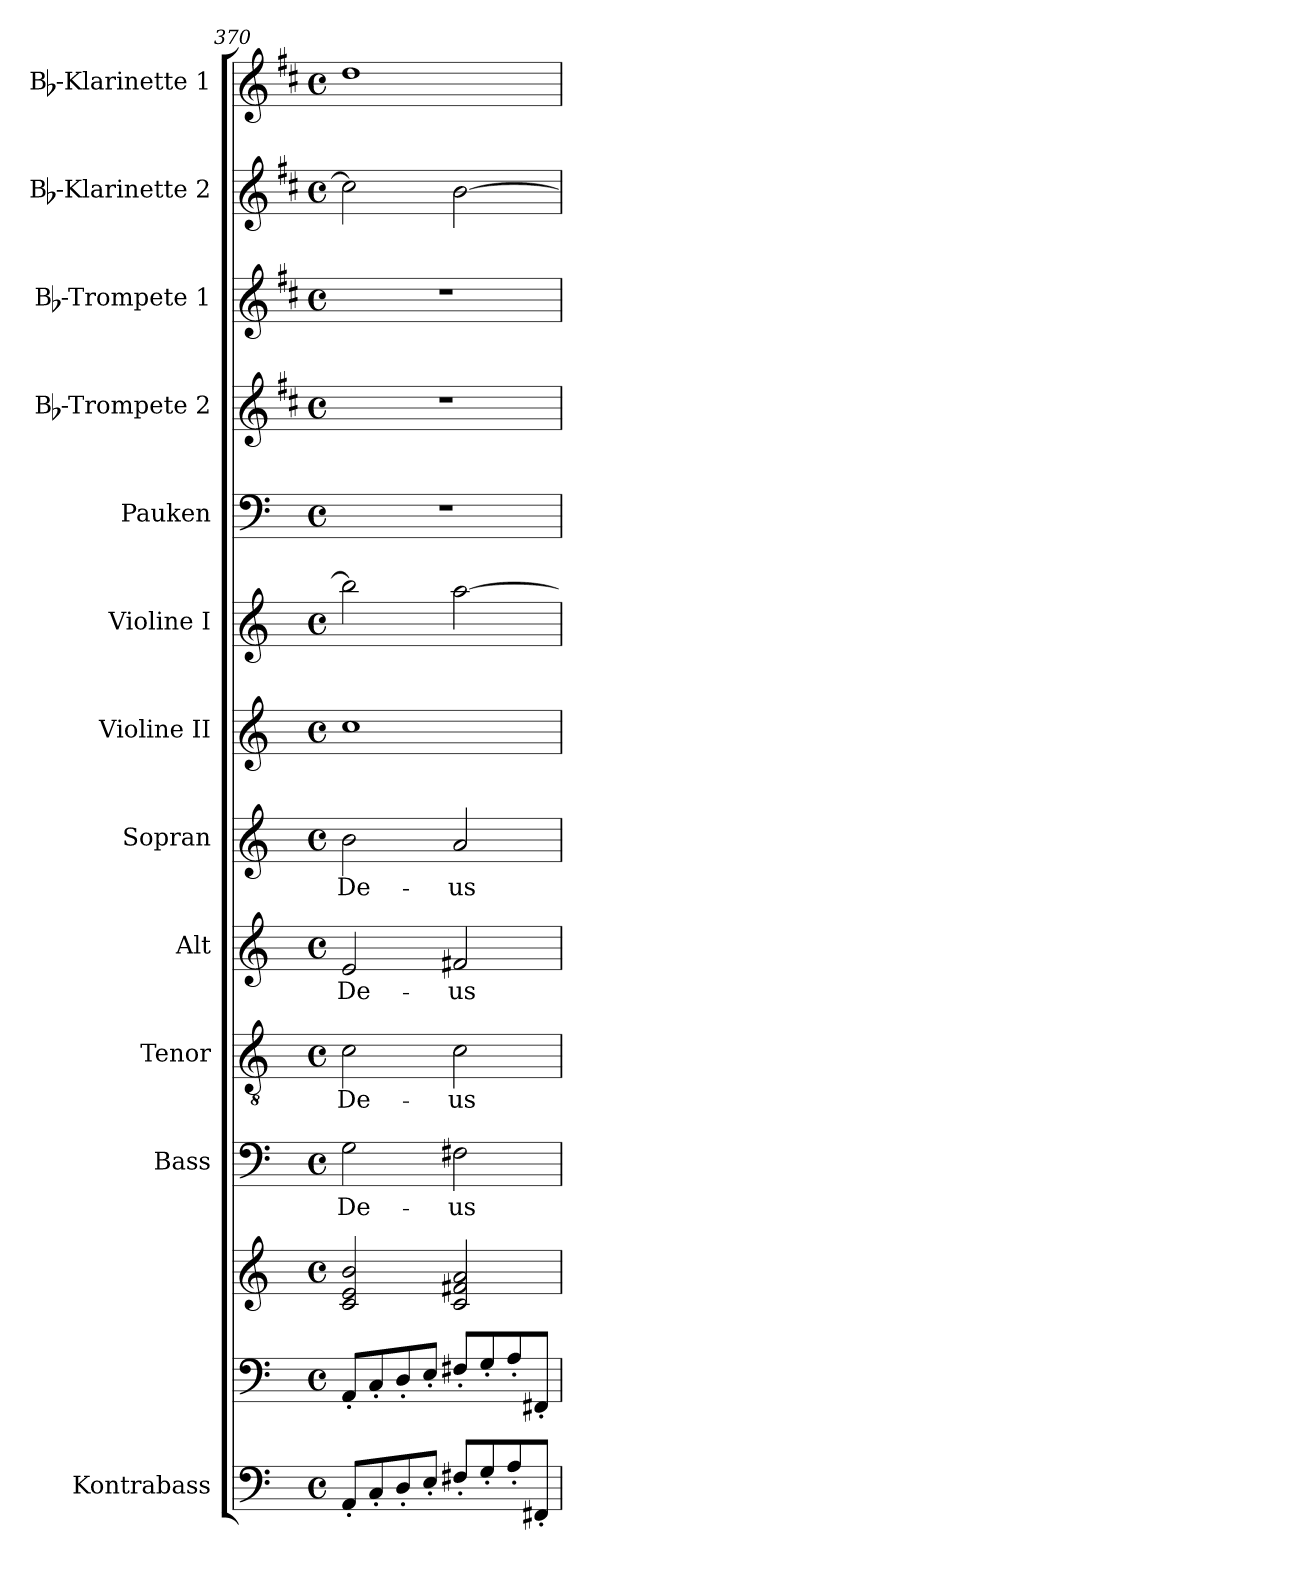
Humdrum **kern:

**kern	**kern	**kern	**kern	**text	**kern	**text	**kern	**text	**kern	**text	**kern	**kern	**kern	**kern	**kern	**kern	**kern
*part13	*part12	*part12	*part11	*part11	*part10	*part10	*part9	*part9	*part8	*part8	*part7	*part6	*part5	*part4	*part3	*part2	*part1
*staff14	*staff13	*staff12	*staff11	*staff11	*staff10	*staff10	*staff9	*staff9	*staff8	*staff8	*staff7	*staff6	*staff5	*staff4	*staff3	*staff2	*staff1
*I"Kontrabass	*	*	*I"Bass	*	*I"Tenor	*	*I"Alt	*	*I"Sopran	*	*I"Violine II	*I"Violine I	*I"Pauken	*I"Bb-Trompete 2	*I"Bb-Trompete 1	*I"Bb-Klarinette 2	*I"Bb-Klarinette 1
*I'Kb.	*	*	*I'B.	*	*I'T.	*	*I'A.	*	*I'S.	*	*I'Vl. II	*I'Vl. I	*I'Pk.	*I'Bb Trp. 2	*I'Bb Trp. 1	*I'Bb Kl. 2	*I'Bb Kl. 1
!!LO:PB:g=z
*clefF4	*clefF4	*clefG2	*clefF4	*	*clefGv2	*	*clefG2	*	*clefG2	*	*clefG2	*clefG2	*clefF4	*clefG2	*clefG2	*clefG2	*clefG2
*ITrd7c12	*	*	*	*	*	*	*	*	*	*	*	*	*	*ITrd1c2	*ITrd1c2	*ITrd1c2	*ITrd1c2
*k[]	*k[]	*k[]	*k[]	*	*k[]	*	*k[]	*	*k[]	*	*k[]	*k[]	*k[]	*k[]	*k[]	*k[]	*k[]
*C:	*C:	*C:	*C:	*	*C:	*	*C:	*	*C:	*	*C:	*C:	*C:	*C:	*C:	*C:	*C:
*M4/4	*M4/4	*M4/4	*M4/4	*	*M4/4	*	*M4/4	*	*M4/4	*	*M4/4	*M4/4	*M4/4	*M4/4	*M4/4	*M4/4	*M4/4
*met(c)	*met(c)	*met(c)	*met(c)	*	*met(c)	*	*met(c)	*	*met(c)	*	*met(c)	*met(c)	*met(c)	*met(c)	*met(c)	*met(c)	*met(c)
=370	=370	=370	=370	=370	=370	=370	=370	=370	=370	=370	=370	=370	=370	=370	=370	=370	=370
!	!	!	!	!LO:LY:b	!	!LO:LY:b	!	!LO:LY:b	!	!LO:LY:b	!	!	!	!	!	!	!
8AAA'</L	8AA'</L	2c/ 2e/ 2b/	2G\	De-	2c\	De-	2e/	De-	2b\	De-	1cc	2bb\]	1r	1r	1r	2b\]	1cc
8CC'</	8C'</	.	.	.	.	.	.	.	.	.	.	.	.	.	.	.	.
8DD'</	8D'</	.	.	.	.	.	.	.	.	.	.	.	.	.	.	.	.
8EE'</J	8E'</J	.	.	.	.	.	.	.	.	.	.	.	.	.	.	.	.
!	!	!	!	!LO:LY:b	!	!LO:LY:b	!	!LO:LY:b	!	!LO:LY:b	!	!	!	!	!	!	!
8FF#X'</L	8F#X'</L	2c/ 2f#X/ 2a/	2F#X\	-us	2c\	-us	2f#X/	-us	2a/	-us	.	[2aa\	.	.	.	[2a\	.
8GG'</	8G'</	.	.	.	.	.	.	.	.	.	.	.	.	.	.	.	.
8AA'</	8A'</	.	.	.	.	.	.	.	.	.	.	.	.	.	.	.	.
8FFF#X'</J	8FF#X'</J	.	.	.	.	.	.	.	.	.	.	.	.	.	.	.	.
=	=	=	=	=	=	=	=	=	=	=	=	=	=	=	=	=	=
*-	*-	*-	*-	*-	*-	*-	*-	*-	*-	*-	*-	*-	*-	*-	*-	*-	*-
